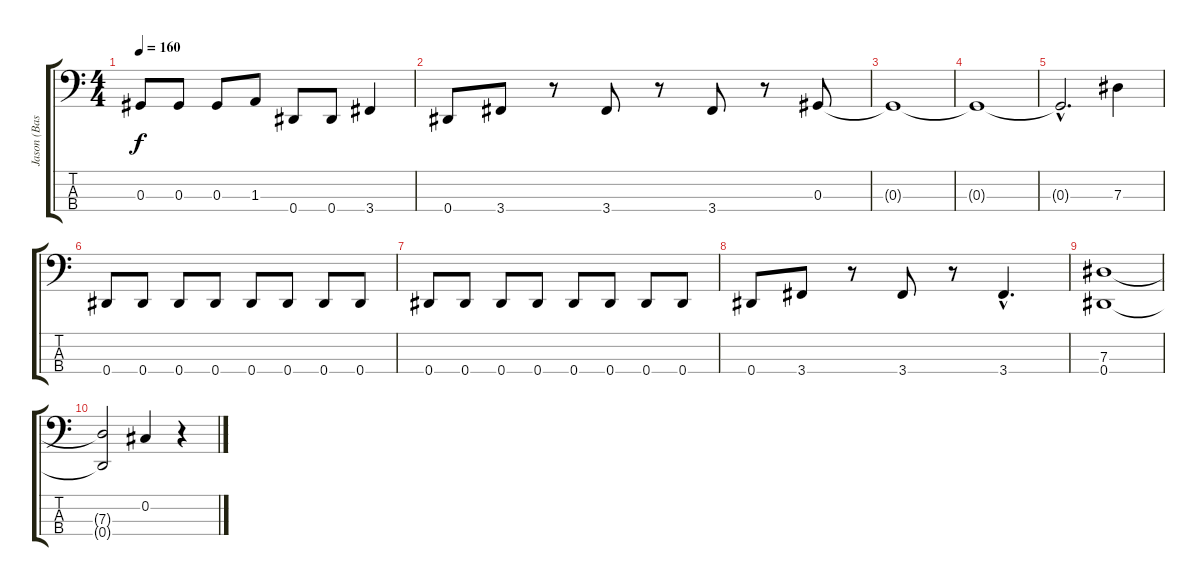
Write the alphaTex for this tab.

\track ("Jason (Bass)" "Jason (Bas") {instrument slapbass1}
\staff {score tabs}
\tuning (Gb2 Db2 Ab1 Eb1) {hide}
\ts (4 4)
\tempo 160
\clef f4
\ks c
0.3.8{dy f} 0.3.8 0.3.8 1.3.8 0.4.8 0.4.8 3.4.4 |
0.4.8 3.4.8 r.8 3.4.8 r.8 3.4.8 r.8 0.3.8 |
0.3{t}.1 |
0.3{t}.1 |
0.3{hac t}.2{d} 7.3.4 |
0.4.8 0.4.8 0.4.8 0.4.8 0.4.8 0.4.8 0.4.8 0.4.8 |
0.4.8 0.4.8 0.4.8 0.4.8 0.4.8 0.4.8 0.4.8 0.4.8 |
0.4.8 3.4.8 r.8 3.4.8 r.8 3.4{hac}.4{d} |
(7.3 0.4).1 |
(7.3{t} 0.4{t}).2 0.2.4 r.4
